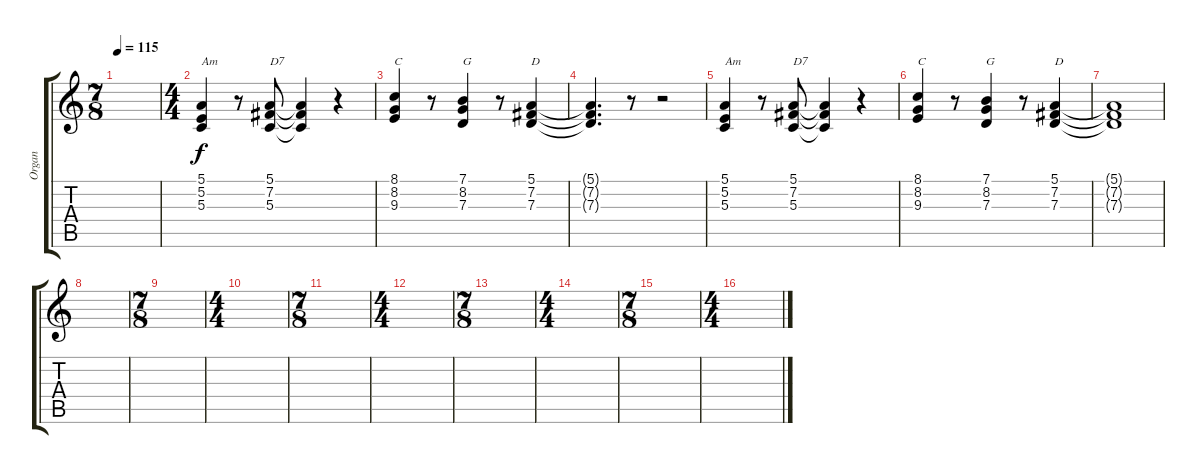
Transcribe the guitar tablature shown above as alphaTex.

\track ("Organ" "Organ") {instrument drawbarorgan}
\staff {score tabs}
\tuning (E4 B3 G3 D3 A2 E2) {hide}
\ts (7 8)
\tempo 115
\clef g2
\ks c
|
\ts (4 4)
(5.1 5.2 5.3).4{txt "Am"} r.8 (5.1 7.2 5.3).8{txt "D7"} (5.1{t} 7.2{t} 5.3{t}).4 r.4 |
(8.1 8.2 9.3).4{txt "C"} r.8 (7.1 8.2 7.3).4{txt "G"} r.8 (5.1 7.2 7.3).4{txt "D"} |
(5.1{t} 7.2{t} 7.3{t}).4{d} r.8 r.2 |
(5.1 5.2 5.3).4{txt "Am"} r.8 (5.1 7.2 5.3).8{txt "D7"} (5.1{t} 7.2{t} 5.3{t}).4 r.4 |
(8.1 8.2 9.3).4{txt "C"} r.8 (7.1 8.2 7.3).4{txt "G"} r.8 (5.1 7.2 7.3).4{txt "D"} |
(5.1{t} 7.2{t} 7.3{t}).1 |
|
\ts (7 8)
|
\ts (4 4)
|
\ts (7 8)
|
\ts (4 4)
|
\ts (7 8)
|
\ts (4 4)
|
\ts (7 8)
|
\ts (4 4)
